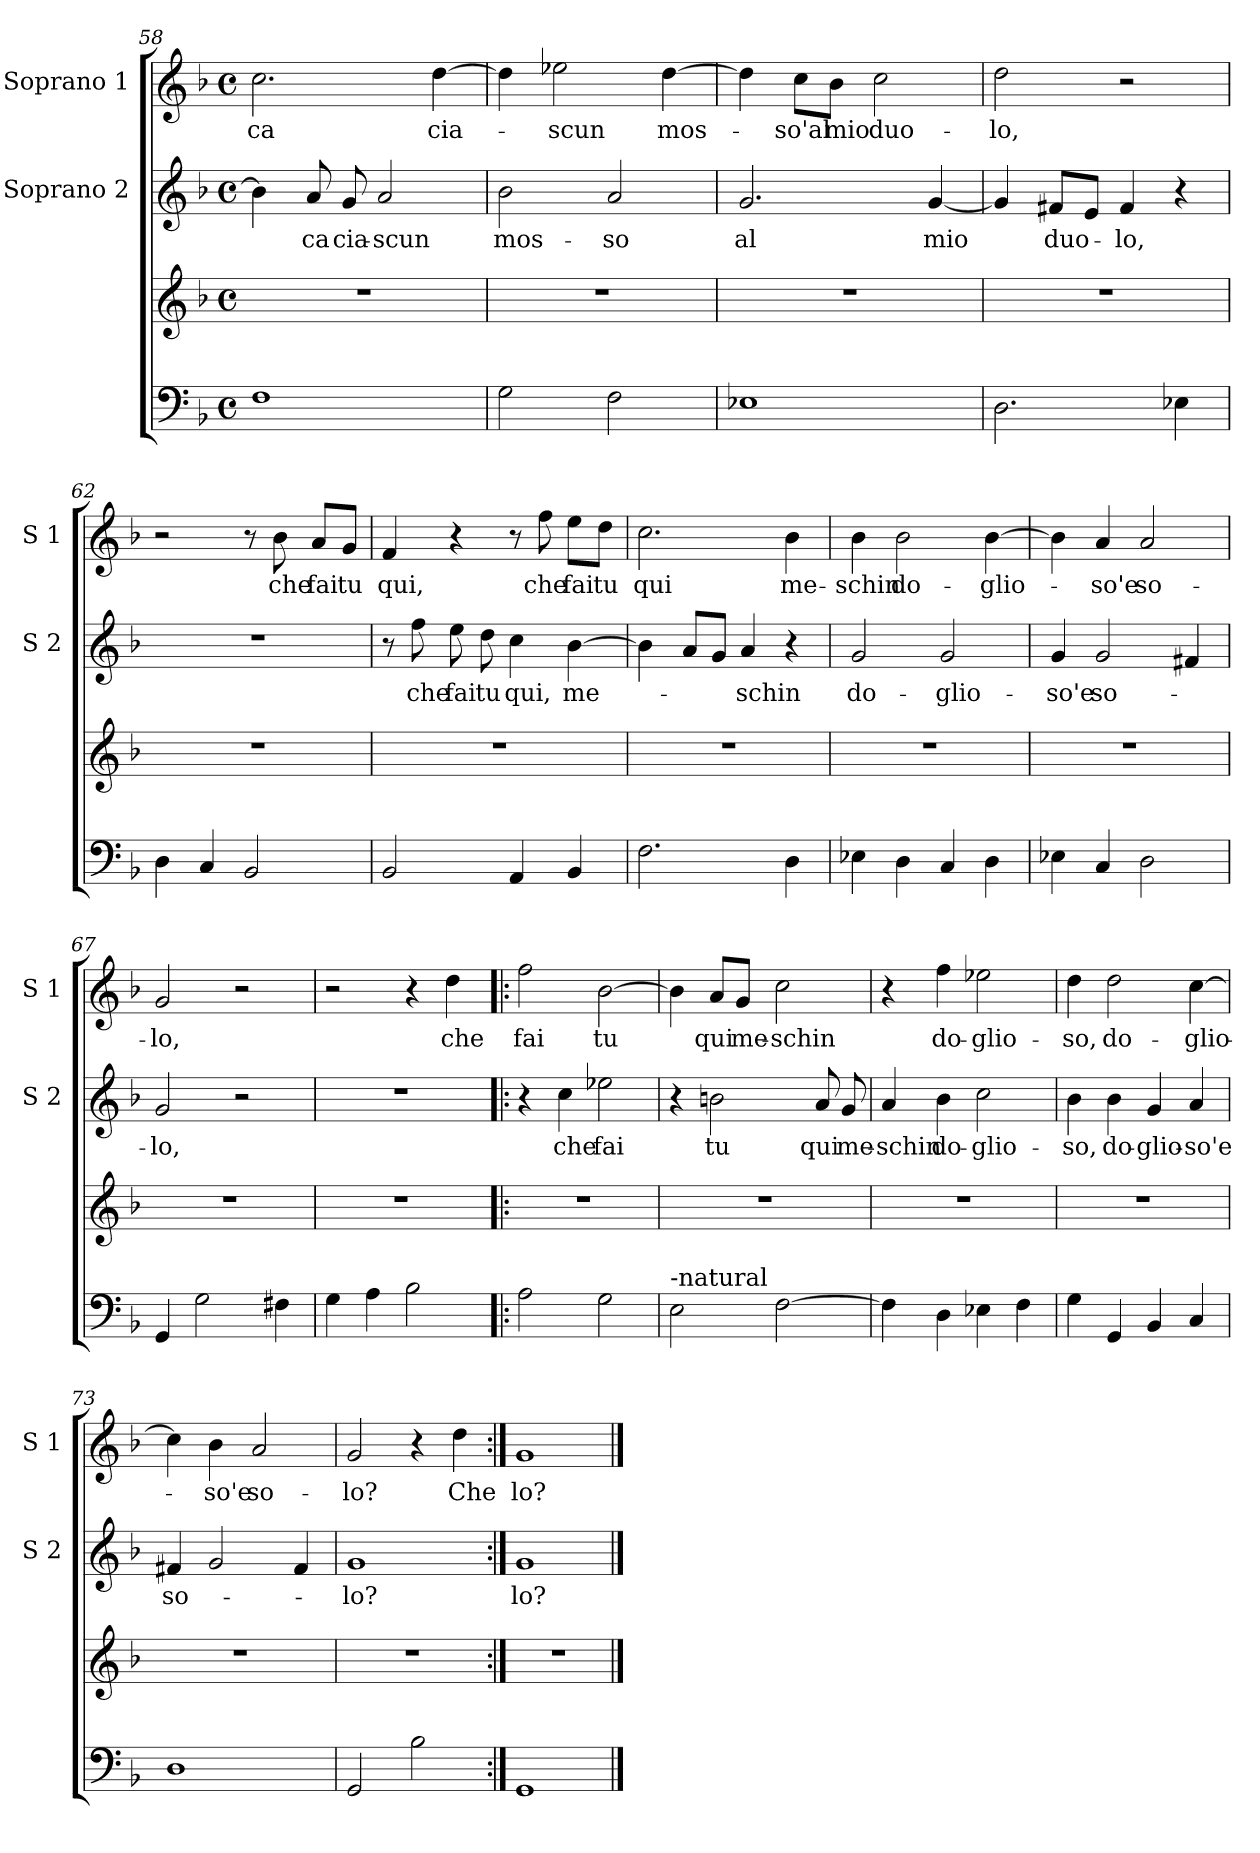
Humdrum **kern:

**kern	**kern	**kern	**text	**kern	**text
*part3	*part3	*part2	*part2	*part1	*part1
*staff4	*staff3	*staff2	*staff2	*staff1	*staff1
*	*	*I"Soprano 2	*	*I"Soprano 1	*
*	*	*I'S 2	*	*I'S 1	*
*clefF4	*clefG2	*clefG2	*	*clefG2	*
*k[b-]	*k[b-]	*k[b-]	*	*k[b-]	*
*F:	*F:	*F:	*	*F:	*
*M4/4	*M4/4	*M4/4	*	*M4/4	*
*met(c)	*met(c)	*met(c)	*	*met(c)	*
=58	=58	=58	=58	=58	=58
!	!	!	!	!	!LO:LY:b
1F	1r	4b-\]	.	2.cc\	-ca
!	!	!	!LO:LY:b	!	!
.	.	8a/	-ca	.	.
!	!	!	!LO:LY:b	!	!
.	.	8g/	cia-	.	.
!	!	!	!LO:LY:b	!	!
.	.	2a/	-scun	.	.
!	!	!	!	!	!LO:LY:b
.	.	.	.	[4dd\	cia-
=59	=59	=59	=59	=59	=59
!	!	!	!LO:LY:b	!	!
2G\	1r	2b-\	mos-	4dd\]	.
!	!	!	!	!	!LO:LY:b
.	.	.	.	2ee-X\	-scun
!	!	!	!LO:LY:b	!	!
2F\	.	2a/	-so	.	.
!	!	!	!	!	!LO:LY:b
.	.	.	.	[4dd\	mos-
=60	=60	=60	=60	=60	=60
!	!	!	!LO:LY:b	!	!
1E-X	1r	2.g/	al	4dd\]	.
!	!	!	!	!	!LO:LY:b
.	.	.	.	8cc\L	-so'al
!	!	!	!	!	!LO:LY:b
.	.	.	.	8b-\J	mio
!	!	!	!	!	!LO:LY:b
.	.	.	.	2cc\	duo-
!	!	!	!LO:LY:b	!	!
.	.	[4g/	mio	.	.
!!LO:PB:g=z
=61	=61	=61	=61	=61	=61
!	!	!	!	!	!LO:LY:b
2.D\	1r	4g/]	.	2dd\	-lo,
!	!	!	!LO:LY:b	!	!
.	.	8f#X/L	duo-	.	.
.	.	8e/J	.	.	.
!	!	!	!LO:LY:b	!	!
.	.	4f#/	-lo,	2r	.
4E-X\	.	4r	.	.	.
=62	=62	=62	=62	=62	=62
4D\	1r	1r	.	2r	.
4C/	.	.	.	.	.
2BB-/	.	.	.	8r	.
!	!	!	!	!	!LO:LY:b
.	.	.	.	8b-\	che
!	!	!	!	!	!LO:LY:b
.	.	.	.	8a/L	fai
!	!	!	!	!	!LO:LY:b
.	.	.	.	8g/J	tu
=63	=63	=63	=63	=63	=63
!	!	!	!	!	!LO:LY:b
2BB-/	1r	8r	.	4f/	qui,
!	!	!	!LO:LY:b	!	!
.	.	8ff\	che	.	.
!	!	!	!LO:LY:b	!	!
.	.	8ee\	fai	4r	.
!	!	!	!LO:LY:b	!	!
.	.	8dd\	tu	.	.
!	!	!	!LO:LY:b	!	!
4AA/	.	4cc\	qui,	8r	.
!	!	!	!	!	!LO:LY:b
.	.	.	.	8ff\	che
!	!	!	!LO:LY:b	!	!LO:LY:b
4BB-/	.	[4b-\	me-	8ee\L	fai
!	!	!	!	!	!LO:LY:b
.	.	.	.	8dd\J	tu
=64	=64	=64	=64	=64	=64
!	!	!	!	!	!LO:LY:b
2.F\	1r	4b-\]	.	2.cc\	qui
.	.	8a/L	.	.	.
.	.	8g/J	.	.	.
!	!	!	!LO:LY:b	!	!
.	.	4a/	-schin	.	.
!	!	!	!	!	!LO:LY:b
4D\	.	4r	.	4b-\	me-
=65	=65	=65	=65	=65	=65
!	!	!	!LO:LY:b	!	!LO:LY:b
4E-X\	1r	2g/	do-	4b-\	-schin
!	!	!	!	!	!LO:LY:b
4D\	.	.	.	2b-\	do-
!	!	!	!LO:LY:b	!	!
4C/	.	2g/	-glio-	.	.
!	!	!	!	!	!LO:LY:b
4D\	.	.	.	[4b-\	-glio-
!!LO:LB:g=z
=66	=66	=66	=66	=66	=66
!	!	!	!LO:LY:b	!	!
4E-X\	1r	4g/	-so'e	4b-\]	.
!	!	!	!LO:LY:b	!	!LO:LY:b
4C/	.	2g/	so-	4a/	-so'e
!	!	!	!	!	!LO:LY:b
2D\	.	.	.	2a/	so-
.	.	4f#X/	.	.	.
=67	=67	=67	=67	=67	=67
!	!	!	!LO:LY:b	!	!LO:LY:b
4GG/	1r	2g/	-lo,	2g/	-lo,
2G\	.	.	.	.	.
.	.	2r	.	2r	.
4F#X\	.	.	.	.	.
=68	=68	=68	=68	=68	=68
4G\	1r	1r	.	2r	.
4A\	.	.	.	.	.
2B-\	.	.	.	4r	.
!	!	!	!	!	!LO:LY:b
.	.	.	.	4dd\	che
=69!|:	=69!|:	=69!|:	=69!|:	=69!|:	=69!|:
!	!	!	!	!	!LO:LY:b
2A\	1r	4r	.	2ff\	fai
!	!	!	!LO:LY:b	!	!
.	.	4cc\	che	.	.
!	!	!	!LO:LY:b	!	!LO:LY:b
2G\	.	2ee-X\	fai	[2b-\	tu
=70	=70	=70	=70	=70	=70
!LO:TX:a:t=-natural	!	!	!	!	!
2E\	1r	4r	.	4b-\]	.
!	!	!	!LO:LY:b	!	!LO:LY:b
.	.	2bn\	tu	8a/L	qui
!	!	!	!	!	!LO:LY:b
.	.	.	.	8g/J	me-
!	!	!	!	!	!LO:LY:b
[2F\	.	.	.	2cc\	-schin
!	!	!	!LO:LY:b	!	!
.	.	8a/	qui	.	.
!	!	!	!LO:LY:b	!	!
.	.	8g/	me-	.	.
!!LO:LB:g=z
=71	=71	=71	=71	=71	=71
!	!	!	!LO:LY:b	!	!
4F\]	1r	4a/	-schin	4r	.
!	!	!	!LO:LY:b	!	!LO:LY:b
4D\	.	4b-\	do-	4ff\	do-
!	!	!	!LO:LY:b	!	!LO:LY:b
4E-X\	.	2cc\	-glio-	2ee-X\	-glio-
4F\	.	.	.	.	.
=72	=72	=72	=72	=72	=72
!	!	!	!LO:LY:b	!	!LO:LY:b
4G\	1r	4b-\	-so,	4dd\	-so,
!	!	!	!LO:LY:b	!	!LO:LY:b
4GG/	.	4b-\	do-	2dd\	do-
!	!	!	!LO:LY:b	!	!
4BB-/	.	4g/	-glio-	.	.
!	!	!	!LO:LY:b	!	!LO:LY:b
4C/	.	4a/	-so'e	[4cc\	-glio-
=73	=73	=73	=73	=73	=73
!	!	!	!LO:LY:b	!	!
1D	1r	4f#X/	so-	4cc\]	.
!	!	!	!	!	!LO:LY:b
.	.	2g/	.	4b-\	-so'e
!	!	!	!	!	!LO:LY:b
.	.	.	.	2a/	so-
.	.	4f#/	.	.	.
=74	=74	=74	=74	=74	=74
!	!	!	!LO:LY:b	!	!LO:LY:b
2GG/	1r	1g	-lo?	2g/	-lo?
2B-\	.	.	.	4r	.
!	!	!	!	!	!LO:LY:b
.	.	.	.	4dd\	Che
=75:|!	=75:|!	=75:|!	=75:|!	=75:|!	=75:|!
!	!	!	!LO:LY:b	!	!LO:LY:b
1GG	1r	1g	lo?	1g	lo?
==	==	==	==	==	==
*-	*-	*-	*-	*-	*-
